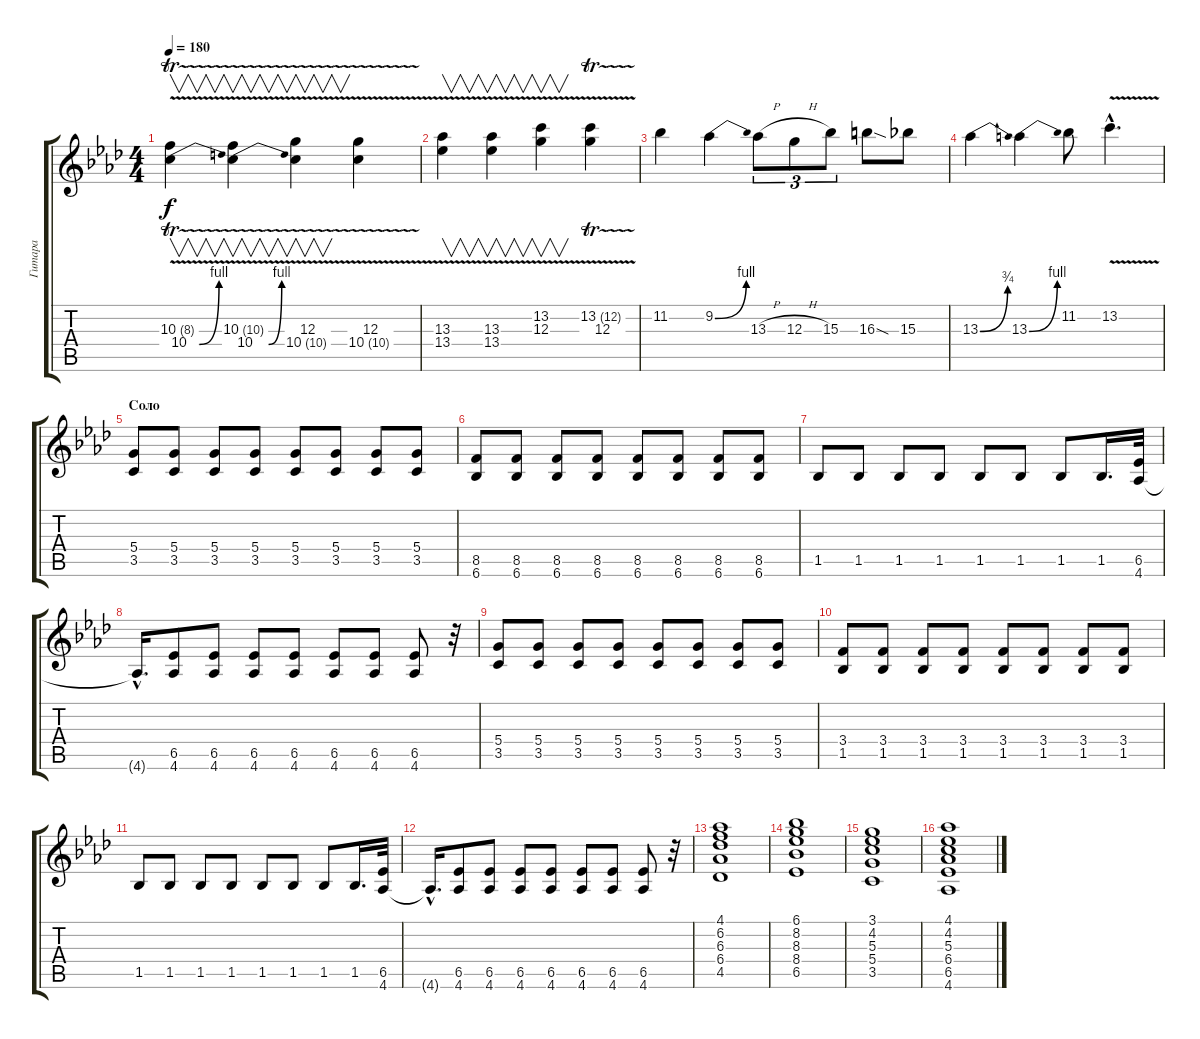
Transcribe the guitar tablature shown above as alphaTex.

\track ("Гитара" "Гитара") {instrument overdrivenguitar}
\staff {score tabs}
\tuning (E4 B3 G3 D3 A2 E2) {hide}
\ts (4 4)
\tempo 180
\clef g2
\ks ab
(10.3{tr (8 16)} 10.4{be (bend 0 0 60 4) v}).4{v dy f} (10.3{tr (10 16)} 10.4{be (bend 0 0 60 4) v}).4{v} (12.3{v} 10.4{tr (10 16)}).4{v} (12.3{v} 10.4{tr (10 16)}).4 |
(13.3{v} 13.4{v}).4{v} (13.3{v} 13.4{v}).4{v} (13.2{v} 12.3{v}).4{v} (13.2{tr (12 16)} 12.3{v}).4 |
11.2.4 9.2{be (bend 0 0 60 4)}.4 13.3{h}.8{tu (3 2)} 12.3{h}.8{tu (3 2)} 15.3.8{tu (3 2)} 16.3{sod}.8 15.3.8 |
13.3{be (bend 0 0 60 3)}.4 13.3{be (bend 0 0 60 4)}.4 11.2.8 13.2{v hac}.4{d} |
\section ("" "Соло")
(5.4 3.5).8 (5.4 3.5).8 (5.4 3.5).8 (5.4 3.5).8 (5.4 3.5).8 (5.4 3.5).8 (5.4 3.5).8 (5.4 3.5).8 |
(8.5 6.6).8 (8.5 6.6).8 (8.5 6.6).8 (8.5 6.6).8 (8.5 6.6).8 (8.5 6.6).8 (8.5 6.6).8 (8.5 6.6).8 |
1.5.8 1.5.8 1.5.8 1.5.8 1.5.8 1.5.8 1.5.8 1.5.16{d} (6.5 4.6).32 |
4.6{hac t}.16{d} (6.5 4.6).8 (6.5 4.6).8 (6.5 4.6).8 (6.5 4.6).8 (6.5 4.6).8 (6.5 4.6).8 (6.5 4.6).8 r.32 |
(5.4 3.5).8 (5.4 3.5).8 (5.4 3.5).8 (5.4 3.5).8 (5.4 3.5).8 (5.4 3.5).8 (5.4 3.5).8 (5.4 3.5).8 |
(3.4 1.5).8 (3.4 1.5).8 (3.4 1.5).8 (3.4 1.5).8 (3.4 1.5).8 (3.4 1.5).8 (3.4 1.5).8 (3.4 1.5).8 |
1.5.8 1.5.8 1.5.8 1.5.8 1.5.8 1.5.8 1.5.8 1.5.16{d} (6.5 4.6).32 |
4.6{hac t}.16{d} (6.5 4.6).8 (6.5 4.6).8 (6.5 4.6).8 (6.5 4.6).8 (6.5 4.6).8 (6.5 4.6).8 (6.5 4.6).8 r.32 |
(4.1 6.2 6.3 6.4 4.5).1 |
(6.1 8.2 8.3 8.4 6.5).1 |
(3.1 4.2 5.3 5.4 3.5).1 |
(4.1 4.2 5.3 6.4 6.5 4.6).1
